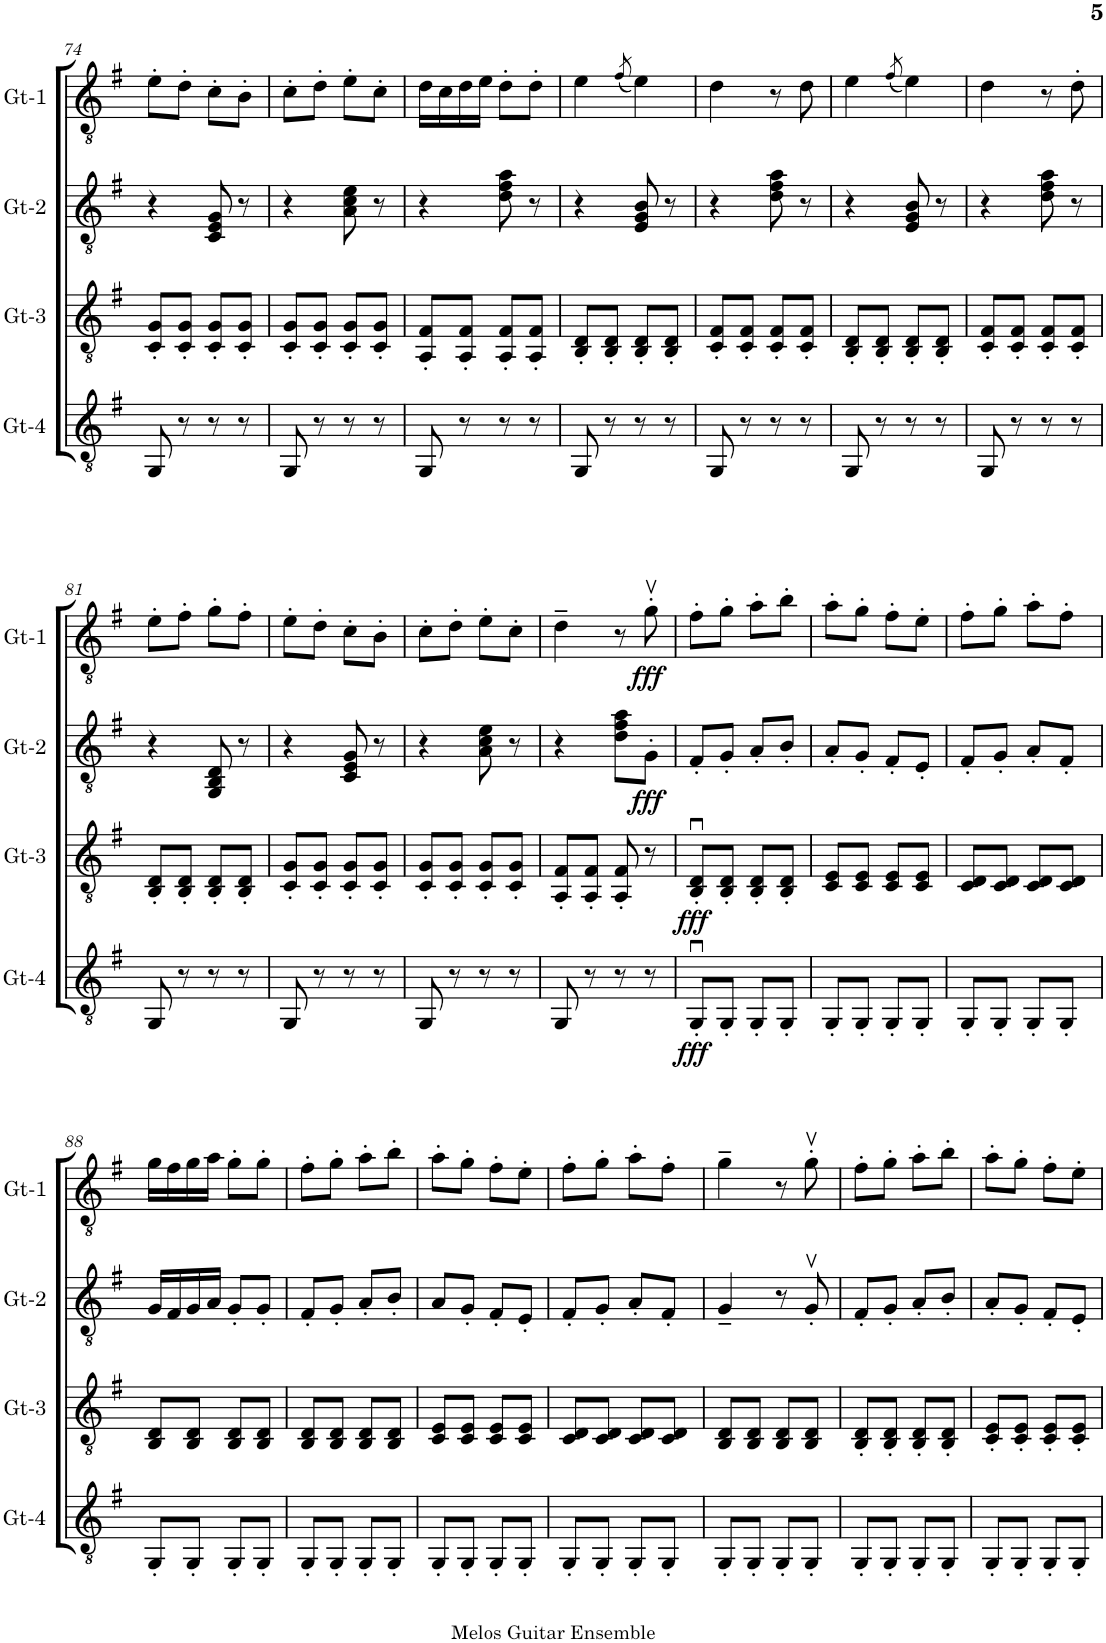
**kern	**dynam	**kern	**dynam	**kern	**dynam	**kern	**dynam
*part4	*part4	*part3	*part3	*part2	*part2	*part1	*part1
*staff4	*staff4	*staff3	*staff3	*staff2	*staff2	*staff1	*staff1
*I"Gt-4	*	*I"Gt-3	*	*I"Gt-2	*	*I"Gt-1	*
*I'Gt-4	*	*I'Gt-3	*	*I'Gt-2	*	*I'Gt-1	*
!!LO:PB:g=z
*clefGv2	*	*clefGv2	*	*clefGv2	*	*clefGv2	*
*k[f#]	*	*k[f#]	*	*k[f#]	*	*k[f#]	*
*M2/4	*	*M2/4	*	*M2/4	*	*M2/4	*
=74	=74	=74	=74	=74	=74	=74	=74
8GG/	.	8C/' 8G/'L	.	4r	.	8e'\L	.
8r	.	8C/' 8G/'J	.	.	.	8d'\J	.
8r	.	8C/' 8G/'L	.	8C/ 8E/ 8G/	.	8c'\L	.
8r	.	8C/' 8G/'J	.	8r	.	8B'\J	.
=75	=75	=75	=75	=75	=75	=75	=75
8GG/	.	8C/' 8G/'L	.	4r	.	8c'\L	.
8r	.	8C/' 8G/'J	.	.	.	8d'\J	.
8r	.	8C/' 8G/'L	.	8A\ 8c\ 8e\	.	8e'\L	.
8r	.	8C/' 8G/'J	.	8r	.	8c'\J	.
=76	=76	=76	=76	=76	=76	=76	=76
8GG/	.	8AA/' 8F#/'L	.	4r	.	16d\LL	.
.	.	.	.	.	.	16c\	.
8r	.	8AA/' 8F#/'J	.	.	.	16d\	.
.	.	.	.	.	.	16e\JJ	.
8r	.	8AA/' 8F#/'L	.	8d\ 8f#\ 8a\	.	8d'\L	.
8r	.	8AA/' 8F#/'J	.	8r	.	8d'\J	.
=77	=77	=77	=77	=77	=77	=77	=77
8GG/	.	8BB/' 8D/'L	.	4r	.	4e\	.
8r	.	8BB/' 8D/'J	.	.	.	.	.
.	.	.	.	.	.	(8qf#/	.
8r	.	8BB/' 8D/'L	.	8E/ 8G/ 8B/	.	4e\)	.
8r	.	8BB/' 8D/'J	.	8r	.	.	.
=78	=78	=78	=78	=78	=78	=78	=78
8GG/	.	8C/' 8F#/'L	.	4r	.	4d\	.
8r	.	8C/' 8F#/'J	.	.	.	.	.
8r	.	8C/' 8F#/'L	.	8d\ 8f#\ 8a\	.	8r	.
8r	.	8C/' 8F#/'J	.	8r	.	8d\	.
=79	=79	=79	=79	=79	=79	=79	=79
8GG/	.	8BB/' 8D/'L	.	4r	.	4e\	.
8r	.	8BB/' 8D/'J	.	.	.	.	.
.	.	.	.	.	.	(8qf#/	.
8r	.	8BB/' 8D/'L	.	8E/ 8G/ 8B/	.	4e\)	.
8r	.	8BB/' 8D/'J	.	8r	.	.	.
=80	=80	=80	=80	=80	=80	=80	=80
8GG/	.	8C/' 8F#/'L	.	4r	.	4d\	.
8r	.	8C/' 8F#/'J	.	.	.	.	.
8r	.	8C/' 8F#/'L	.	8d\ 8f#\ 8a\	.	8r	.
8r	.	8C/' 8F#/'J	.	8r	.	8d'\	.
!!LO:LB:g=z
=81	=81	=81	=81	=81	=81	=81	=81
8GG/	.	8BB/' 8D/'L	.	4r	.	8e'\L	.
8r	.	8BB/' 8D/'J	.	.	.	8f#'\J	.
8r	.	8BB/' 8D/'L	.	8GG/ 8BB/ 8D/	.	8g'\L	.
8r	.	8BB/' 8D/'J	.	8r	.	8f#'\J	.
=82	=82	=82	=82	=82	=82	=82	=82
8GG/	.	8C/' 8G/'L	.	4r	.	8e'\L	.
8r	.	8C/' 8G/'J	.	.	.	8d'\J	.
8r	.	8C/' 8G/'L	.	8C/ 8E/ 8G/	.	8c'\L	.
8r	.	8C/' 8G/'J	.	8r	.	8B'\J	.
=83	=83	=83	=83	=83	=83	=83	=83
8GG/	.	8C/' 8G/'L	.	4r	.	8c'\L	.
8r	.	8C/' 8G/'J	.	.	.	8d'\J	.
8r	.	8C/' 8G/'L	.	8A\ 8c\ 8e\	.	8e'\L	.
8r	.	8C/' 8G/'J	.	8r	.	8c'\J	.
=84	=84	=84	=84	=84	=84	=84	=84
8GG/	.	8AA/' 8F#/'L	.	4r	.	4d~\	.
8r	.	8AA/' 8F#/'J	.	.	.	.	.
8r	.	8AA/' 8F#/'	.	8d\ 8f#\ 8a\L	.	8r	.
!	!	!	!	!	!LO:DY:b	!	!LO:DY:b
8r	.	8r	.	8G'\J	fff	8gv'\	fff
=85	=85	=85	=85	=85	=85	=85	=85
!	!LO:DY:b	!	!LO:DY:b	!	!	!	!
8GGu'/L	fff	8BB/u' 8D/u'L	fff	8F#'/L	.	8f#'\L	.
8GG'/J	.	8BB/' 8D/'J	.	8G'/J	.	8g'\J	.
8GG'/L	.	8BB/' 8D/'L	.	8A'/L	.	8a'\L	.
8GG'/J	.	8BB/' 8D/'J	.	8B'/J	.	8b'\J	.
=86	=86	=86	=86	=86	=86	=86	=86
8GG'/L	.	8C/ 8E/L	.	8A'/L	.	8a'\L	.
8GG'/J	.	8C/ 8E/J	.	8G'/J	.	8g'\J	.
8GG'/L	.	8C/ 8E/L	.	8F#'/L	.	8f#'\L	.
8GG'/J	.	8C/ 8E/J	.	8E'/J	.	8e'\J	.
=87	=87	=87	=87	=87	=87	=87	=87
8GG'/L	.	8C/ 8D/L	.	8F#'/L	.	8f#'\L	.
8GG'/J	.	8C/ 8D/J	.	8G'/J	.	8g'\J	.
8GG'/L	.	8C/ 8D/L	.	8A'/L	.	8a'\L	.
8GG'/J	.	8C/ 8D/J	.	8F#'/J	.	8f#'\J	.
!!LO:LB:g=z
=88	=88	=88	=88	=88	=88	=88	=88
8GG'/L	.	8BB/ 8D/L	.	16G/LL	.	16g\LL	.
.	.	.	.	16F#/	.	16f#\	.
8GG'/J	.	8BB/ 8D/J	.	16G/	.	16g\	.
.	.	.	.	16A/JJ	.	16a\JJ	.
8GG'/L	.	8BB/ 8D/L	.	8G'/L	.	8g'\L	.
8GG'/J	.	8BB/ 8D/J	.	8G'/J	.	8g'\J	.
=89	=89	=89	=89	=89	=89	=89	=89
8GG'/L	.	8BB/ 8D/L	.	8F#'/L	.	8f#'\L	.
8GG'/J	.	8BB/ 8D/J	.	8G'/J	.	8g'\J	.
8GG'/L	.	8BB/ 8D/L	.	8A'/L	.	8a'\L	.
8GG'/J	.	8BB/ 8D/J	.	8B'/J	.	8b'\J	.
=90	=90	=90	=90	=90	=90	=90	=90
8GG'/L	.	8C/ 8E/L	.	8A/L	.	8a'\L	.
8GG'/J	.	8C/ 8E/J	.	8G'/J	.	8g'\J	.
8GG'/L	.	8C/ 8E/L	.	8F#'/L	.	8f#'\L	.
8GG'/J	.	8C/ 8E/J	.	8E'/J	.	8e'\J	.
=91	=91	=91	=91	=91	=91	=91	=91
8GG'/L	.	8C/ 8D/L	.	8F#'/L	.	8f#'\L	.
8GG'/J	.	8C/ 8D/J	.	8G'/J	.	8g'\J	.
8GG'/L	.	8C/ 8D/L	.	8A'/L	.	8a'\L	.
8GG'/J	.	8C/ 8D/J	.	8F#'/J	.	8f#'\J	.
=92	=92	=92	=92	=92	=92	=92	=92
8GG'/L	.	8BB/ 8D/L	.	4G~/	.	4g~\	.
8GG'/J	.	8BB/ 8D/J	.	.	.	.	.
8GG'/L	.	8BB/ 8D/L	.	8r	.	8r	.
8GG'/J	.	8BB/ 8D/J	.	8Gv'/	.	8gv'\	.
=93	=93	=93	=93	=93	=93	=93	=93
8GG'/L	.	8BB/' 8D/'L	.	8F#'/L	.	8f#'\L	.
8GG'/J	.	8BB/' 8D/'J	.	8G'/J	.	8g'\J	.
8GG'/L	.	8BB/' 8D/'L	.	8A'/L	.	8a'\L	.
8GG'/J	.	8BB/' 8D/'J	.	8B'/J	.	8b'\J	.
=94	=94	=94	=94	=94	=94	=94	=94
8GG'/L	.	8C/' 8E/'L	.	8A'/L	.	8a'\L	.
8GG'/J	.	8C/' 8E/'J	.	8G'/J	.	8g'\J	.
8GG'/L	.	8C/' 8E/'L	.	8F#'/L	.	8f#'\L	.
8GG'/J	.	8C/' 8E/'J	.	8E'/J	.	8e'\J	.
=	=	=	=	=	=	=	=
*-	*-	*-	*-	*-	*-	*-	*-
